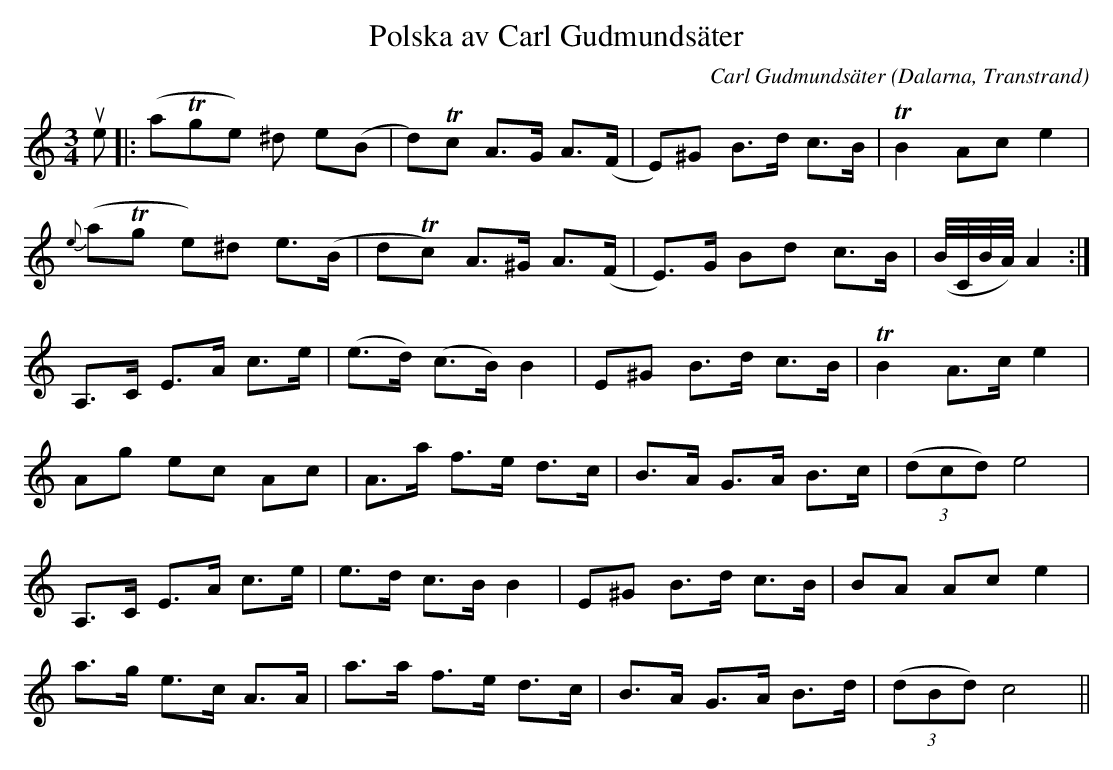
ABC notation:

X:1
T:Polska av Carl Gudmundsäter
C:Carl Gudmundsäter
O:Dalarna, Transtrand
M:3/4
L:1/8
K:Am
ue|:(aTge) ^d e(B|d)Tc A>G A>(F|E)^G B>d c>B | TB2 Ac e2|
{e}(aTg e)^d e>(B|dTc) A>^G A>(F|E)>G Bd c>B | (B/4C/4B/4A/4) A2 :|
A,>C E>A c>e|(e>d) (c>B) B2|E^G B>d c>B|TB2 A>c e2|
Ag ec Ac | A>a f>e d>c | B>A G>A B>c|(3 (dcd) e4|
A,>C E>A c>e|e>d c>B B2|E^G B>d c>B|BA Ac e2|
a>g e>c A>A|a>a f>e d>c|B>A G>A B>d|(3 (dBd) c4||
